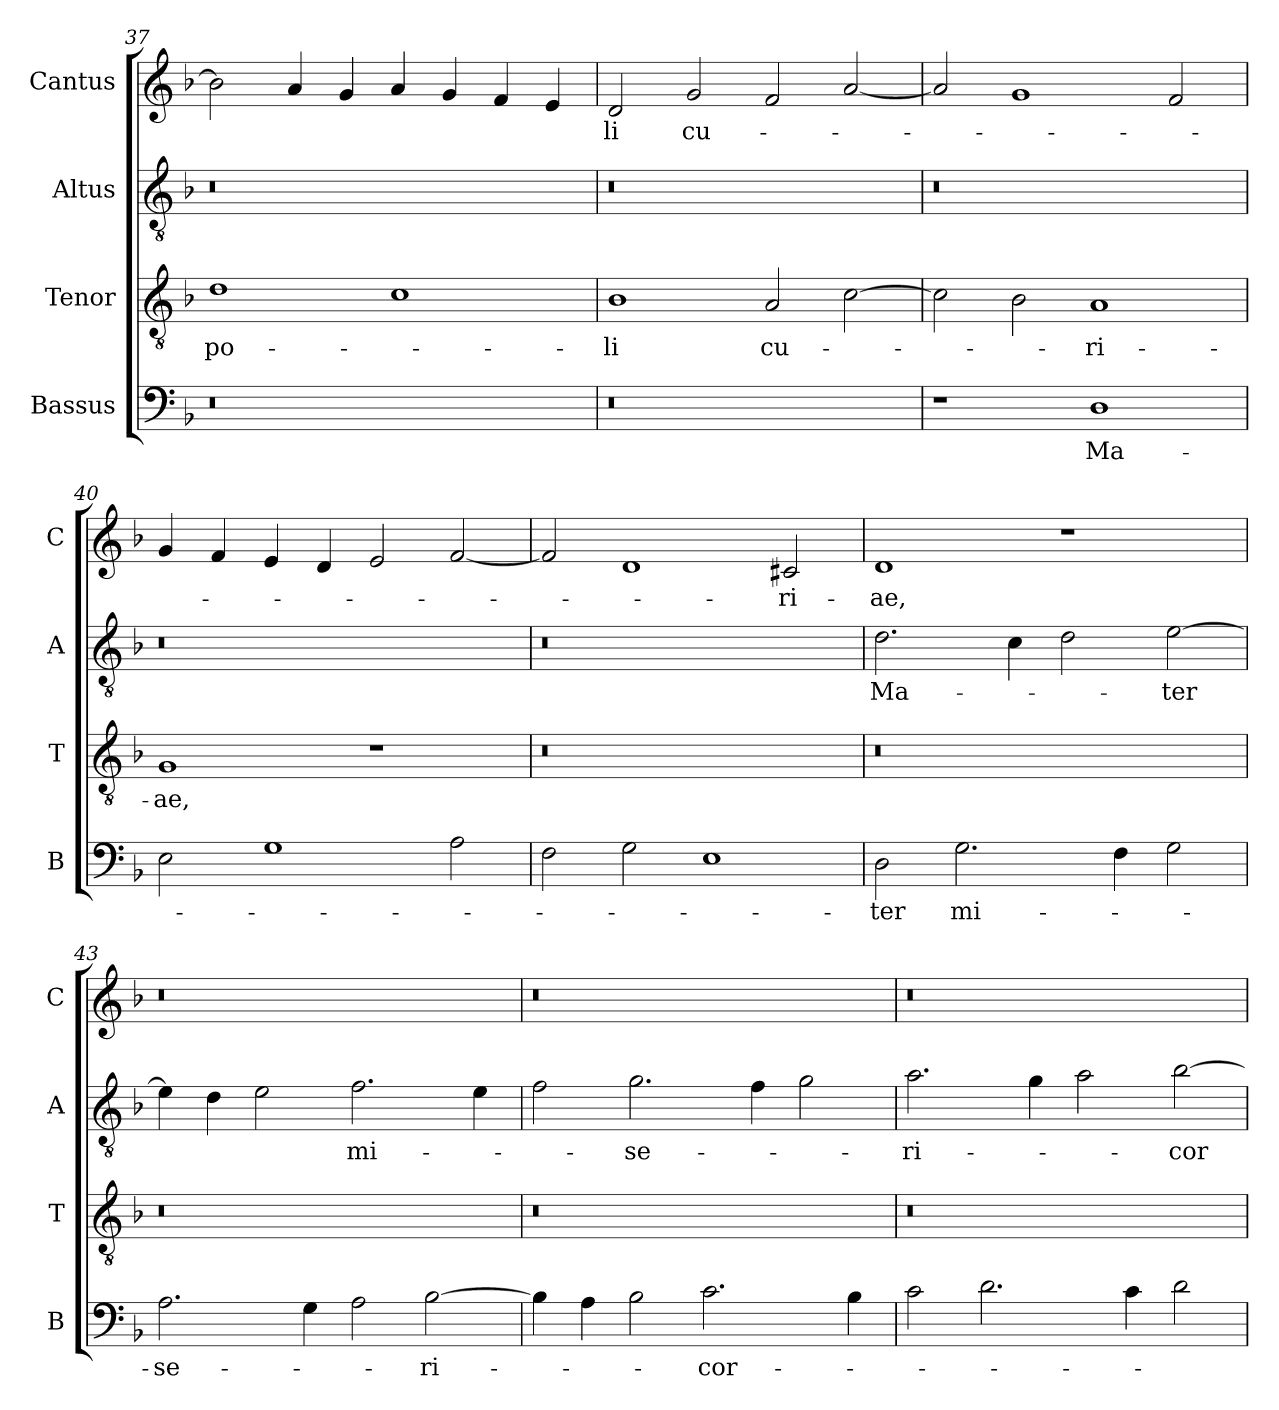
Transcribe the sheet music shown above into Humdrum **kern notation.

**kern	**text	**kern	**text	**kern	**text	**kern	**text
*part4	*part4	*part3	*part3	*part2	*part2	*part1	*part1
*staff4	*staff4	*staff3	*staff3	*staff2	*staff2	*staff1	*staff1
*I"Bassus	*	*I"Tenor	*	*I"Altus	*	*I"Cantus	*
*I'B	*	*I'T	*	*I'A	*	*I'C	*
*clefF4	*	*clefGv2	*	*clefGv2	*	*clefG2	*
*k[b-]	*	*k[b-]	*	*k[b-]	*	*k[b-]	*
*F:	*	*F:	*	*F:	*	*F:	*
=37	=37	=37	=37	=37	=37	=37	=37
0r	.	1d\	po-	0r	.	2b-\]	.
.	.	.	.	.	.	4a/	.
.	.	.	.	.	.	4g/	.
.	.	1c\	.	.	.	4a/	.
.	.	.	.	.	.	4g/	.
.	.	.	.	.	.	4f/	.
.	.	.	.	.	.	4e/	.
=38	=38	=38	=38	=38	=38	=38	=38
0r	.	1B-\	-li	0r	.	2d/	-li
.	.	.	.	.	.	2g/	cu-
.	.	2A/	cu-	.	.	2f/	.
.	.	[2c\	.	.	.	[2a/	.
=39	=39	=39	=39	=39	=39	=39	=39
1r	.	2c\]	.	0r	.	2a/]	.
.	.	2B-\	.	.	.	1g/	.
1D\	Ma-	1A/	-ri-	.	.	.	.
.	.	.	.	.	.	2f/	.
!!LO:LB:g=z
=40	=40	=40	=40	=40	=40	=40	=40
2E\	.	1G/	-ae,	0r	.	4g/	.
.	.	.	.	.	.	4f/	.
1G\	.	.	.	.	.	4e/	.
.	.	.	.	.	.	4d/	.
.	.	1r	.	.	.	2e/	.
2A\	.	.	.	.	.	[2f/	.
=41	=41	=41	=41	=41	=41	=41	=41
2F\	.	0r	.	0r	.	2f/]	.
2G\	.	.	.	.	.	1d/	.
1E\	.	.	.	.	.	.	.
.	.	.	.	.	.	2c#X/	-ri-
=42	=42	=42	=42	=42	=42	=42	=42
2D\	-ter	0r	.	2.d\	Ma-	1d/	-ae,
2.G\	mi-	.	.	.	.	.	.
.	.	.	.	4c\	.	.	.
.	.	.	.	2d\	.	1r	.
4F\	.	.	.	.	.	.	.
2G\	.	.	.	[2e\	-ter	.	.
=43	=43	=43	=43	=43	=43	=43	=43
2.A\	-se-	0r	.	4e\]	.	0r	.
.	.	.	.	4d\	.	.	.
.	.	.	.	2e\	.	.	.
4G\	.	.	.	.	.	.	.
2A\	.	.	.	2.f\	mi-	.	.
[2B-\	-ri-	.	.	.	.	.	.
.	.	.	.	4e\	.	.	.
=44	=44	=44	=44	=44	=44	=44	=44
4B-\]	.	0r	.	2f\	.	0r	.
4A\	.	.	.	.	.	.	.
2B-\	.	.	.	2.g\	-se-	.	.
2.c\	-cor-	.	.	.	.	.	.
.	.	.	.	4f\	.	.	.
.	.	.	.	2g\	.	.	.
4B-\	.	.	.	.	.	.	.
!!LO:PB:g=z
=45	=45	=45	=45	=45	=45	=45	=45
2c\	.	0r	.	2.a\	-ri-	0r	.
2.d\	.	.	.	.	.	.	.
.	.	.	.	4g\	.	.	.
.	.	.	.	2a\	.	.	.
4c\	.	.	.	.	.	.	.
2d\	.	.	.	[2b-\	-cor-	.	.
=	=	=	=	=	=	=	=
*-	*-	*-	*-	*-	*-	*-	*-
